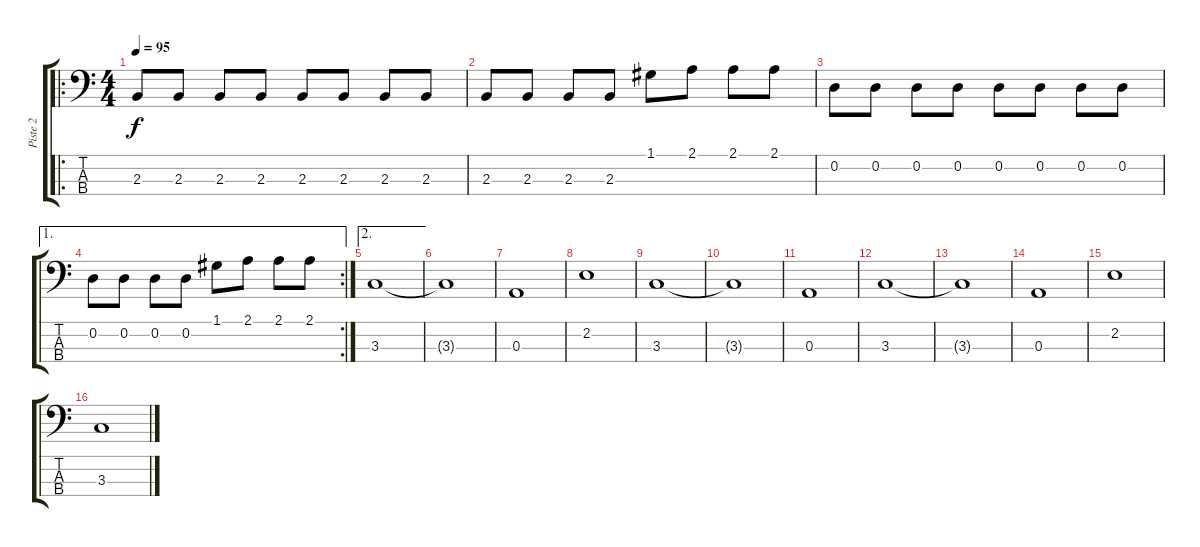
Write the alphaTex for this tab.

\track ("Piste 2" "Piste 2") {instrument electricbassfinger}
\staff {score tabs}
\tuning (G2 D2 A1 E1) {hide}
\ro
\ts (4 4)
\tempo 95
\clef f4
\ks c
2.3.8{dy f} 2.3.8 2.3.8 2.3.8 2.3.8 2.3.8 2.3.8 2.3.8 |
2.3.8 2.3.8 2.3.8 2.3.8 1.1.8 2.1.8 2.1.8 2.1.8 |
0.2.8 0.2.8 0.2.8 0.2.8 0.2.8 0.2.8 0.2.8 0.2.8 |
\ae 1
\rc 2
0.2.8 0.2.8 0.2.8 0.2.8 1.1.8 2.1.8 2.1.8 2.1.8 |
\ae 2
3.3.1 |
3.3{t}.1 |
0.3.1 |
2.2.1 |
3.3.1 |
3.3{t}.1 |
0.3.1 |
3.3.1 |
3.3{t}.1 |
0.3.1 |
2.2.1 |
3.3.1
